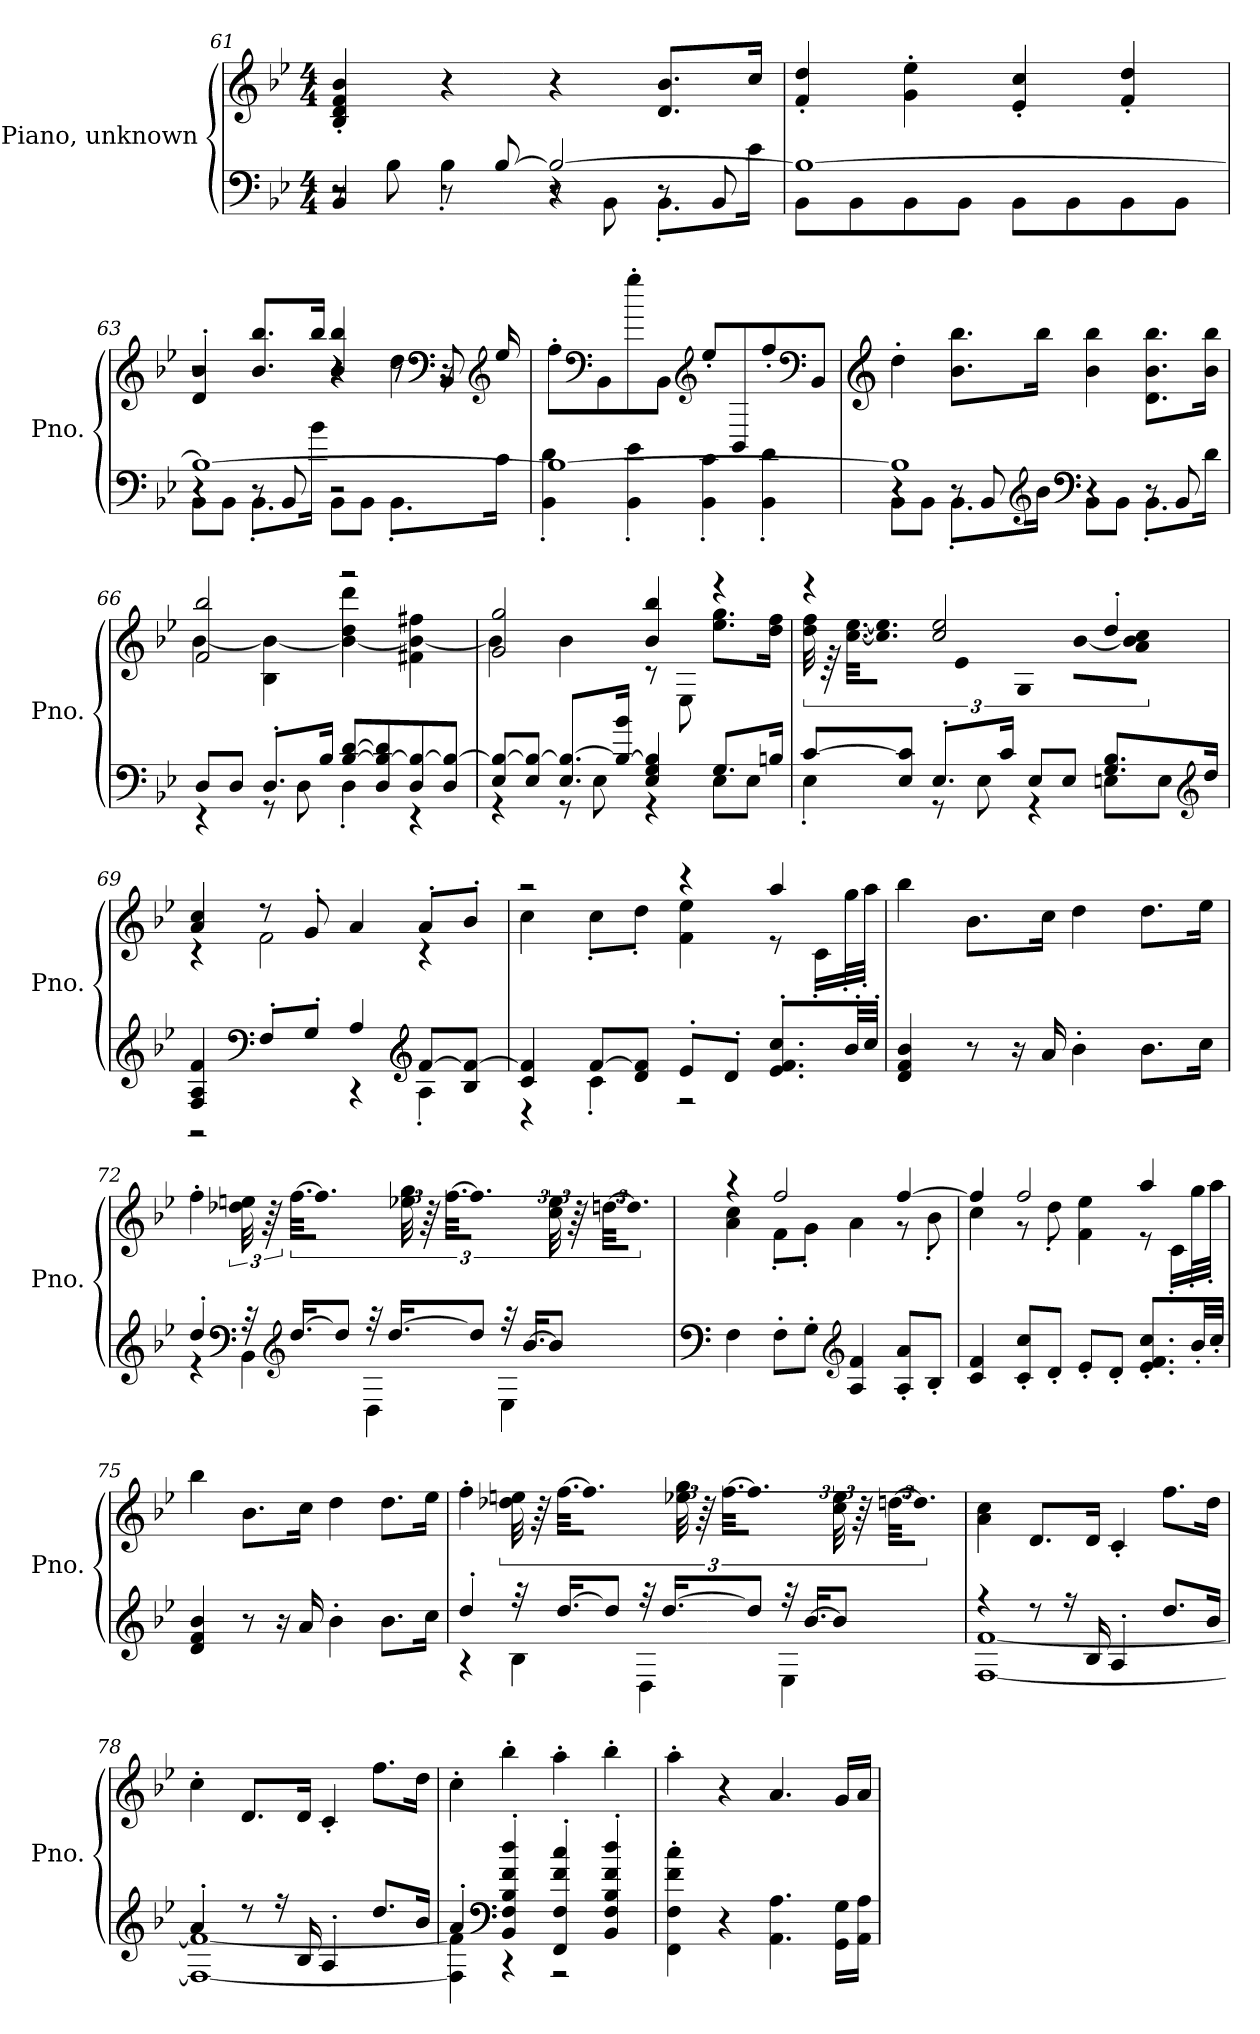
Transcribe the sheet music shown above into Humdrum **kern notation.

**kern	**kern
*part1	*part1
*staff2	*staff1
*I"Piano, unknown	*
*I'Pno.	*
*clefF4	*clefG2
*k[b-e-]	*k[b-e-]
*M4/4	*M4/4
=61	=61
*^	*
*	*^	*
4BB-/	8r	2r	4B-/' 4d/' 4f/' 4b-/'
.	8B-\	.	.
8r	4B-'\	.	4r
[8B-/	.	.	.
2B-/_	8r	4r	4r
.	8BB-\	.	.
.	8.BB-'\L	8r	8.d/ 8.b-/L
.	.	8BB-/	.
.	16e-\Jk	.	16cc/Jk
*	*v	*v	*
=62	=62	=62
1B-_	8BB-\L	4f/' 4dd/'
.	8BB-\	.
.	8BB-\	4g\' 4ee-\'
.	8BB-\J	.
.	8BB-\L	4e-/' 4cc/'
.	8BB-\	.
.	8BB-\	4f/' 4dd/'
.	8BB-\J	.
!!LO:PB:g=z
=63	=63	=63
*	*^	*^
*	*	*	*	*^
1B-_	8BB-\L	4r	4d/' 4b-/'	2r	2r
.	8BB-\J	.	.	.	.
.	8.BB-'\L	8r	8.b-/ 8.bb-/L	.	.
.	.	8BB-/	.	.	.
.	16b-\Jk	.	16bb-/Jk	.	.
.	8BB-\L	2r	4b-/ 4bb-/	4r	4r
.	8BB-\J	.	.	.	.
.	8.BB-'\L	.	8r	4dd\	8r
*	*	*	*clefF4	*	*
.	.	.	16r	.	8BB-/
*	*	*	*clefG2	*	*
.	16c\Jk	.	16ee-/	.	.
*	*v	*v	*	*	*
*	*	*v	*v	*v
=64	=64	=64
1B-_	4BB-\' 4d\'	8ff'\L
*	*	*clefF4
.	.	8BB-\
.	4BB-\' 4e-\'	8gg'\
.	.	8BB-\J
*	*	*clefG2
.	4BB-\' 4c\'	8ee-'/L
.	.	8BB-/
.	4BB-\' 4d\'	8ff'/
*	*	*clefF4
.	.	8BB-/J
*v	*v	*
!!LO:LB:g=z
=65	=65
*	*clefG2
*^	*
*	*^	*
1B-]	8BB-\L	4r	4dd'\
.	8BB-\J	.	.
.	8.BB-'\L	8r	8.b-\ 8.bb-\L
.	.	8BB-/	.
*clefG2	*	*	*
.	16b-\Jk	.	16bb-\Jk
*clefF4	*	*	*
.	8BB-\L	4r	4b-\ 4bb-\
.	8BB-\J	.	.
.	8.BB-'\L	8r	8.d\ 8.b-\ 8.bb-\L
.	.	8BB-/	.
.	16d\Jk	.	16b-\ 16bb-\Jk
*	*v	*v	*
=66	=66	=66
*	*	*^
8D/L	4r	2f/ 2bb-/	[4b-\
8D/J	.	.	.
8.D'/L	8r	.	4B-\ 4b-\_
.	8D\	.	.
16B-/Jk	.	.	.
[8B-/ [8d/L	4D'\	2r	4b-\_ 4dd\ 4ddd\
8D/ 8B-/_ 8d/]	.	.	.
8D/ 8B-/_	4r	.	4f#X\ 4b-\_ 4ff#X\
8D/ 8B-/_J	.	.	.
=67	=67	=67	=67
8E-/ 8B-/_L	4r	2g/ 2gg/	4b-\]
8E-/ 8B-/_J	.	.	.
8.E-/ 8.B-/_L	8r	.	4b-\
.	8E-\	.	.
16B-/_ 16b-/Jk	.	.	.
4E-/ 4G/ 4B-/]	4r	4b-/ 4bb-/	8r
.	.	.	8E-\
8.G/L	8E-\L	4r	8.ee-\ 8.gg\L
.	8E-\J	.	.
16Bn/Jk	.	.	16dd\ 16ff\Jk
!!LO:LB:g=z	!!
=68	=68	=68	=68
[8c/L	4E-'\	4r	48dd\ 48ff\
.	.	.	96r
.	.	.	[48.cc\ [48.ee-\KKL
.	.	.	8.cc\] 8.ee-\]J
8E-/ 8c/]J	.	.	.
8.E-'/L	8r	2cc/ 2ee-/	4e-\
.	8E-\	.	.
16c/Jk	.	.	.
8E-/L	4r	.	4G\
8E-/J	.	.	.
8.G/ 8.B-/L	8En\L	4dd'/	[8b-\L
.	8E\J	.	8a\ 8b-\] 8cc\J
*clefG2	*	*	*
16dd/Jk	.	.	.
=69	=69	=69	=69
4F/ 4A/ 4f/	2r	4a/ 4cc/	4r
*clefF4	*	*	*
8F'/L	.	8r	2f\
8G'/J	.	8g'/	.
4A/	4r	4a/	.
*clefG2	*	*	*
[8f/L	4A'\	8a'/L	4r
8B-/ 8f/_J	.	8b-'/J	.
=70	=70	=70	=70
4c/ 4f/]	4r	2r	4cc\
[8f/L	4c'\	.	8cc'\L
8d/ 8f/]J	.	.	8dd'\J
8e-'/L	2r	4r	4f\ 4ee-\
8d'/J	.	.	.
8.e-/' 8.f/' 8.cc/'L	.	4aa/	8r
.	.	.	16c'\LL
32b-'/LL	.	.	32gg'\L
32cc'/JJJ	.	.	32aa'\JJJ
*v	*v	*	*
*	*v	*v
!!LO:LB:g=z
=71	=71
4d/ 4f/ 4b-/	4bb-\
8r	8.b-\L
16r	.
16a/	16cc\Jk
4b-'\	4dd\
8.b-\L	8.dd\L
16cc\Jk	16ee-\Jk
=72	=72
*^	*
4dd'/	4r	4ff'\
*clefF4	*	*
32r	4BB-\	48dd-X\ 48een\
.	.	96r
*clefG2	*	*
[16.dd/KL	.	[48.ff\KKL
.	.	8.ff\J]
8dd/J]	.	.
32r	4D\	48ee-X\ 48gg\
.	.	96r
[16.dd/KL	.	[48.ff\KKL
.	.	8.ff\J]
8dd/J]	.	.
32r	4E-\	48cc\ 48ee-\
.	.	96r
[16.b-/KL	.	[48.ddn\KKL
.	.	8.dd\J]
8b-/J]	.	.
*v	*v	*
=73	=73
*clefF4	*
*	*^
4F\	4r	4a\ 4cc\
8F'\L	2ff/	8f'\L
8G'\J	.	8g'\J
*clefG2	*	*
4A/ 4f/	.	4a\
8A/' 8a/'L	[4ff/	8r
8B-'/J	.	8b-'\
!!LO:LB:g=z	!!
=74	=74	=74
4c/ 4f/	4ff/]	4cc\
8c/' 8cc/'L	2ff/	8r
8d'/J	.	8dd'\
8e-'/L	.	4f\ 4ee-\
8d'/J	.	.
8.e-/' 8.f/' 8.cc/'L	4aa/	8r
.	.	16c'\LL
32b-'/LL	.	32gg'\L
32cc'/JJJ	.	32aa'\JJJ
*	*v	*v
=75	=75
4d/ 4f/ 4b-/	4bb-\
8r	8.b-\L
16r	.
16a/	16cc\Jk
4b-'\	4dd\
8.b-\L	8.dd\L
16cc\Jk	16ee-\Jk
=76	=76
*^	*
4dd'/	4r	4ff'\
32r	4B-\	48dd-X\ 48een\
.	.	96r
[16.dd/KL	.	[48.ff\KKL
.	.	8.ff\J]
8dd/J]	.	.
32r	4D\	48ee-X\ 48gg\
.	.	96r
[16.dd/KL	.	[48.ff\KKL
.	.	8.ff\J]
8dd/J]	.	.
32r	4E-\	48cc\ 48ee-\
.	.	96r
[16.b-/KL	.	[48.ddn\KKL
.	.	8.dd\J]
8b-/J]	.	.
!!LO:LB:g=z
=77	=77	=77
4r	[1F [1f	4a\ 4cc\
8r	.	8.d/L
16r	.	.
16B-/	.	16d/Jk
4A'/	.	4c'/
8.dd/L	.	8.ff\L
16b-/Jk	.	16dd\Jk
=78	=78	=78
4a'/	1F_ 1f_	4cc'\
8r	.	8.d/L
16r	.	.
16B-/	.	16d/Jk
4A'/	.	4c'/
8.dd/L	.	8.ff\L
16b-/Jk	.	16dd\Jk
=79	=79	=79
4a'/	4F\] 4f\]	4cc'\
*clefF4	*	*
4BB-/' 4F/' 4B-/' 4f/' 4dd/'	4r	4bb-'\
4FF/' 4F/' 4f/' 4cc/'	2r	4aa'\
4BB-/' 4F/' 4B-/' 4f/' 4dd/'	.	4bb-'\
*v	*v	*
=80	=80
4FF\' 4F\' 4f\' 4cc\'	4aa'\
4r	4r
4.AA\ 4.A\	4.a/
16GG\ 16G\LL	16g/LL
16AA\ 16A\JJ	16a/JJ
=	=
*-	*-
